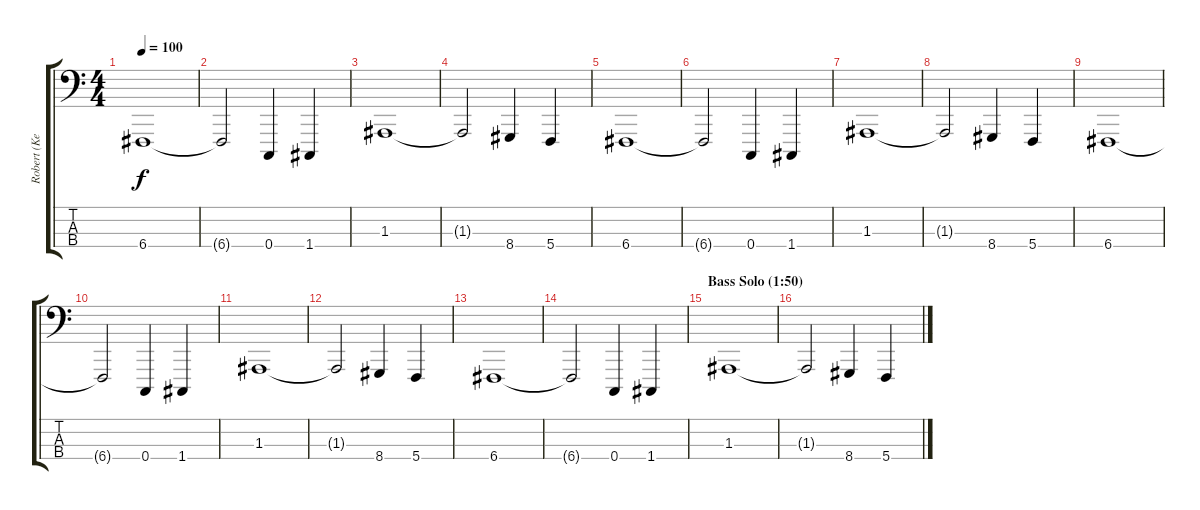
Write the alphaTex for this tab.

\track ("Robert (Keyboard)" "Robert (Ke") {instrument cello}
\staff {score tabs}
\tuning (G2 D2 A1 C1) {hide}
\ts (4 4)
\tempo 100
\clef f4
\ks c
6.4.1{dy f} |
6.4{t}.2 0.4.4 1.4.4 |
1.3.1 |
1.3{t}.2 8.4.4 5.4.4 |
6.4.1 |
6.4{t}.2 0.4.4 1.4.4 |
1.3.1 |
1.3{t}.2 8.4.4 5.4.4 |
6.4.1 |
6.4{t}.2 0.4.4 1.4.4 |
1.3.1 |
1.3{t}.2 8.4.4 5.4.4 |
6.4.1 |
6.4{t}.2 0.4.4 1.4.4 |
\section ("" "Bass Solo (1:50)")
1.3.1 |
1.3{t}.2 8.4.4 5.4.4
